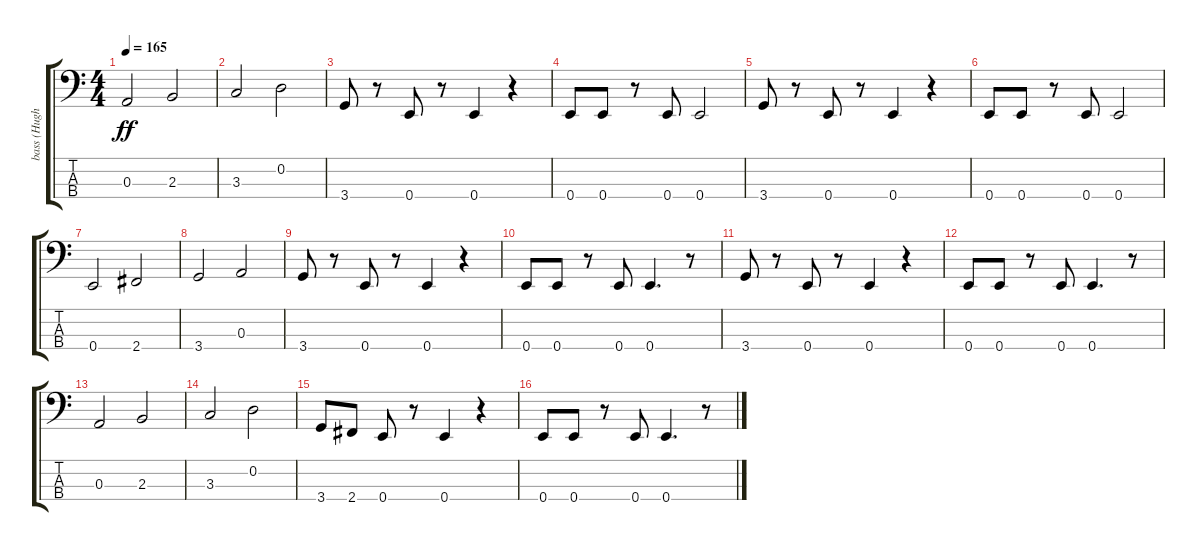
\track ("bass (Hughes)" "bass (Hugh") {instrument electricbasspick}
\staff {score tabs}
\tuning (G2 D2 A1 E1) {hide}
\ts (4 4)
\tempo 165
\clef f4
\ks c
0.3.2{dy ff} 2.3.2 |
3.3.2 0.2.2 |
3.4.8 r.8 0.4.8 r.8 0.4.4 r.4 |
0.4.8 0.4.8 r.8 0.4.8 0.4.2 |
3.4.8 r.8 0.4.8 r.8 0.4.4 r.4 |
0.4.8 0.4.8 r.8 0.4.8 0.4.2 |
0.4.2 2.4.2 |
3.4.2 0.3.2 |
3.4.8 r.8 0.4.8 r.8 0.4.4 r.4 |
0.4.8 0.4.8 r.8 0.4.8 0.4.4{d} r.8 |
3.4.8 r.8 0.4.8 r.8 0.4.4 r.4 |
0.4.8 0.4.8 r.8 0.4.8 0.4.4{d} r.8 |
0.3.2 2.3.2 |
3.3.2 0.2.2 |
3.4.8 2.4.8 0.4.8 r.8 0.4.4 r.4 |
0.4.8 0.4.8 r.8 0.4.8 0.4.4{d} r.8
